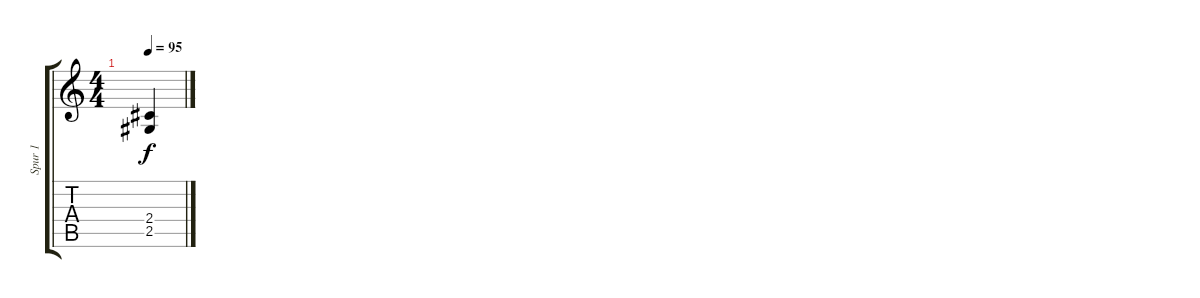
\track ("Spur 1" "Spur 1") {instrument distortionguitar}
\staff {score tabs}
\tuning (Db4 Ab3 E3 B2 Gb2 B1) {hide}
\ts (4 4)
\tempo 95
\clef g2
\ks c
(2.4 2.5).4{dy f}
